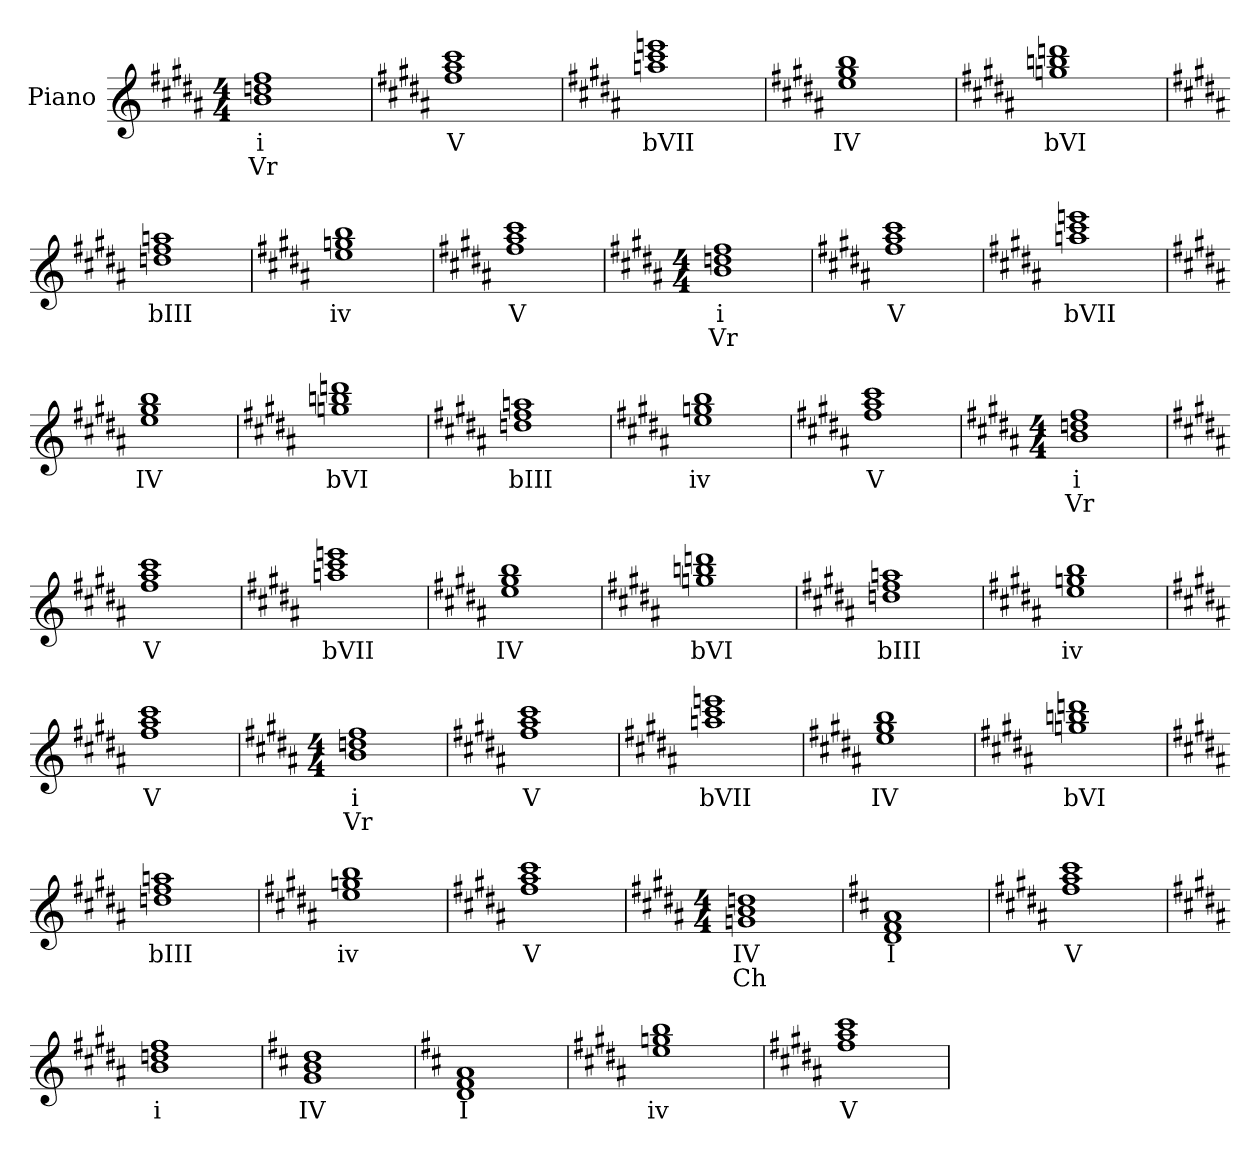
**kern	**text	**text
*part1	*part1	*part1
*staff1	*staff1	*staff1
*I"Piano	*	*
*I'Pno	*	*
*k[f#c#g#d#a#]	*	*
*B:	*	*
*M4/4	*	*
=	=	=
1b 1ddn 1ff#	i	Vr
=	=	=
*k[f#c#g#d#a#]	*	*
*B:	*	*
1ff# 1aa# 1ccc#	V	.
=	=	=
*k[f#c#g#d#a#]	*	*
*B:	*	*
1aan 1ccc# 1eeen	bVII	.
=	=	=
*k[f#c#g#d#a#]	*	*
*B:	*	*
1ee 1gg# 1bb	IV	.
=	=	=
*k[f#c#g#d#a#]	*	*
*B:	*	*
1ggn 1bbn 1dddn	bVI	.
=	=	=
*k[f#c#g#d#a#]	*	*
*B:	*	*
1ddn 1ff# 1aan	bIII	.
=	=	=
*k[f#c#g#d#a#]	*	*
*B:	*	*
1ee 1ggn 1bb	iv	.
=	=	=
*k[f#c#g#d#a#]	*	*
*B:	*	*
1ff# 1aa# 1ccc#	V	.
=	=	=
*k[f#c#g#d#a#]	*	*
*B:	*	*
*M4/4	*	*
1b 1ddn 1ff#	i	Vr
=	=	=
*k[f#c#g#d#a#]	*	*
*B:	*	*
1ff# 1aa# 1ccc#	V	.
=	=	=
*k[f#c#g#d#a#]	*	*
*B:	*	*
1aan 1ccc# 1eeen	bVII	.
=	=	=
*k[f#c#g#d#a#]	*	*
*B:	*	*
1ee 1gg# 1bb	IV	.
=	=	=
*k[f#c#g#d#a#]	*	*
*B:	*	*
1ggn 1bbn 1dddn	bVI	.
=	=	=
*k[f#c#g#d#a#]	*	*
*B:	*	*
1ddn 1ff# 1aan	bIII	.
=	=	=
*k[f#c#g#d#a#]	*	*
*B:	*	*
1ee 1ggn 1bb	iv	.
=	=	=
*k[f#c#g#d#a#]	*	*
*B:	*	*
1ff# 1aa# 1ccc#	V	.
=	=	=
*k[f#c#g#d#a#]	*	*
*B:	*	*
*M4/4	*	*
1b 1ddn 1ff#	i	Vr
=	=	=
*k[f#c#g#d#a#]	*	*
*B:	*	*
1ff# 1aa# 1ccc#	V	.
=	=	=
*k[f#c#g#d#a#]	*	*
*B:	*	*
1aan 1ccc# 1eeen	bVII	.
=	=	=
*k[f#c#g#d#a#]	*	*
*B:	*	*
1ee 1gg# 1bb	IV	.
=	=	=
*k[f#c#g#d#a#]	*	*
*B:	*	*
1ggn 1bbn 1dddn	bVI	.
=	=	=
*k[f#c#g#d#a#]	*	*
*B:	*	*
1ddn 1ff# 1aan	bIII	.
=	=	=
*k[f#c#g#d#a#]	*	*
*B:	*	*
1ee 1ggn 1bb	iv	.
=	=	=
*k[f#c#g#d#a#]	*	*
*B:	*	*
1ff# 1aa# 1ccc#	V	.
=	=	=
*k[f#c#g#d#a#]	*	*
*B:	*	*
*M4/4	*	*
1b 1ddn 1ff#	i	Vr
=	=	=
*k[f#c#g#d#a#]	*	*
*B:	*	*
1ff# 1aa# 1ccc#	V	.
=	=	=
*k[f#c#g#d#a#]	*	*
*B:	*	*
1aan 1ccc# 1eeen	bVII	.
=	=	=
*k[f#c#g#d#a#]	*	*
*B:	*	*
1ee 1gg# 1bb	IV	.
=	=	=
*k[f#c#g#d#a#]	*	*
*B:	*	*
1ggn 1bbn 1dddn	bVI	.
=	=	=
*k[f#c#g#d#a#]	*	*
*B:	*	*
1ddn 1ff# 1aan	bIII	.
=	=	=
*k[f#c#g#d#a#]	*	*
*B:	*	*
1ee 1ggn 1bb	iv	.
=	=	=
*k[f#c#g#d#a#]	*	*
*B:	*	*
1ff# 1aa# 1ccc#	V	.
=	=	=
*k[f#c#g#d#a#]	*	*
*B:	*	*
*M4/4	*	*
1gn 1b 1ddn	IV	Ch
=	=	=
*k[f#c#]	*	*
*D:	*	*
1d 1f# 1a	I	.
=	=	=
*k[f#c#g#d#a#]	*	*
*B:	*	*
1ff# 1aa# 1ccc#	V	.
=	=	=
*k[f#c#g#d#a#]	*	*
*B:	*	*
1b 1ddn 1ff#	i	.
=	=	=
*k[f#c#]	*	*
*D:	*	*
1g 1b 1dd	IV	.
=	=	=
*k[f#c#]	*	*
*D:	*	*
1d 1f# 1a	I	.
=	=	=
*k[f#c#g#d#a#]	*	*
*B:	*	*
1ee 1ggn 1bb	iv	.
=	=	=
*k[f#c#g#d#a#]	*	*
*B:	*	*
1ff# 1aa# 1ccc#	V	.
=	=	=
*-	*-	*-
